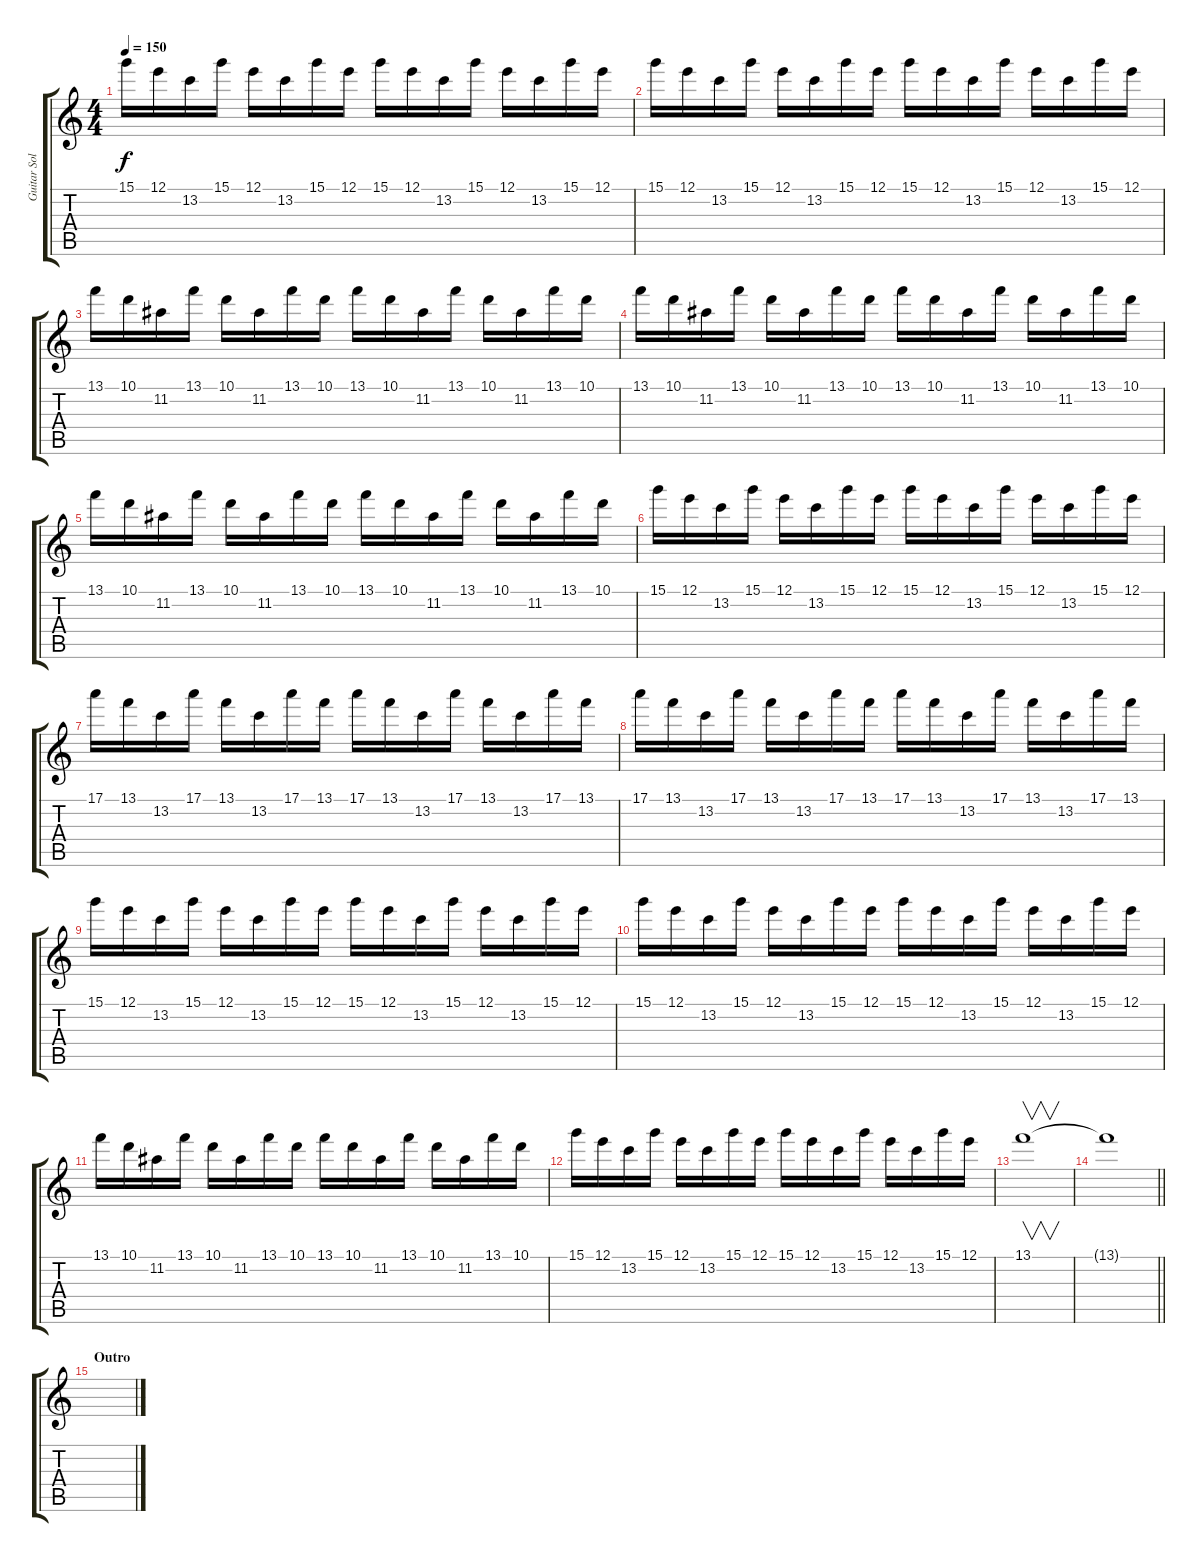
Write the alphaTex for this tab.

\track ("Guitar Solo" "Guitar Sol") {instrument distortionguitar}
\staff {score tabs}
\tuning (E4 B3 G3 D3 A2 E2) {hide}
\ts (4 4)
\tempo 150
\clef g2
\ks c
15.1.16{dy f} 12.1.16 13.2.16 15.1.16 12.1.16 13.2.16 15.1.16 12.1.16 15.1.16 12.1.16 13.2.16 15.1.16 12.1.16 13.2.16 15.1.16 12.1.16 |
15.1.16 12.1.16 13.2.16 15.1.16 12.1.16 13.2.16 15.1.16 12.1.16 15.1.16 12.1.16 13.2.16 15.1.16 12.1.16 13.2.16 15.1.16 12.1.16 |
13.1.16 10.1.16 11.2.16 13.1.16 10.1.16 11.2.16 13.1.16 10.1.16 13.1.16 10.1.16 11.2.16 13.1.16 10.1.16 11.2.16 13.1.16 10.1.16 |
13.1.16 10.1.16 11.2.16 13.1.16 10.1.16 11.2.16 13.1.16 10.1.16 13.1.16 10.1.16 11.2.16 13.1.16 10.1.16 11.2.16 13.1.16 10.1.16 |
13.1.16 10.1.16 11.2.16 13.1.16 10.1.16 11.2.16 13.1.16 10.1.16 13.1.16 10.1.16 11.2.16 13.1.16 10.1.16 11.2.16 13.1.16 10.1.16 |
15.1.16 12.1.16 13.2.16 15.1.16 12.1.16 13.2.16 15.1.16 12.1.16 15.1.16 12.1.16 13.2.16 15.1.16 12.1.16 13.2.16 15.1.16 12.1.16 |
17.1.16 13.1.16 13.2.16 17.1.16 13.1.16 13.2.16 17.1.16 13.1.16 17.1.16 13.1.16 13.2.16 17.1.16 13.1.16 13.2.16 17.1.16 13.1.16 |
17.1.16 13.1.16 13.2.16 17.1.16 13.1.16 13.2.16 17.1.16 13.1.16 17.1.16 13.1.16 13.2.16 17.1.16 13.1.16 13.2.16 17.1.16 13.1.16 |
15.1.16 12.1.16 13.2.16 15.1.16 12.1.16 13.2.16 15.1.16 12.1.16 15.1.16 12.1.16 13.2.16 15.1.16 12.1.16 13.2.16 15.1.16 12.1.16 |
15.1.16 12.1.16 13.2.16 15.1.16 12.1.16 13.2.16 15.1.16 12.1.16 15.1.16 12.1.16 13.2.16 15.1.16 12.1.16 13.2.16 15.1.16 12.1.16 |
13.1.16 10.1.16 11.2.16 13.1.16 10.1.16 11.2.16 13.1.16 10.1.16 13.1.16 10.1.16 11.2.16 13.1.16 10.1.16 11.2.16 13.1.16 10.1.16 |
15.1.16 12.1.16 13.2.16 15.1.16 12.1.16 13.2.16 15.1.16 12.1.16 15.1.16 12.1.16 13.2.16 15.1.16 12.1.16 13.2.16 15.1.16 12.1.16 |
13.1.1{v} |
\barLineRight lightlight
13.1{t}.1 |
\section ("" "Outro")
